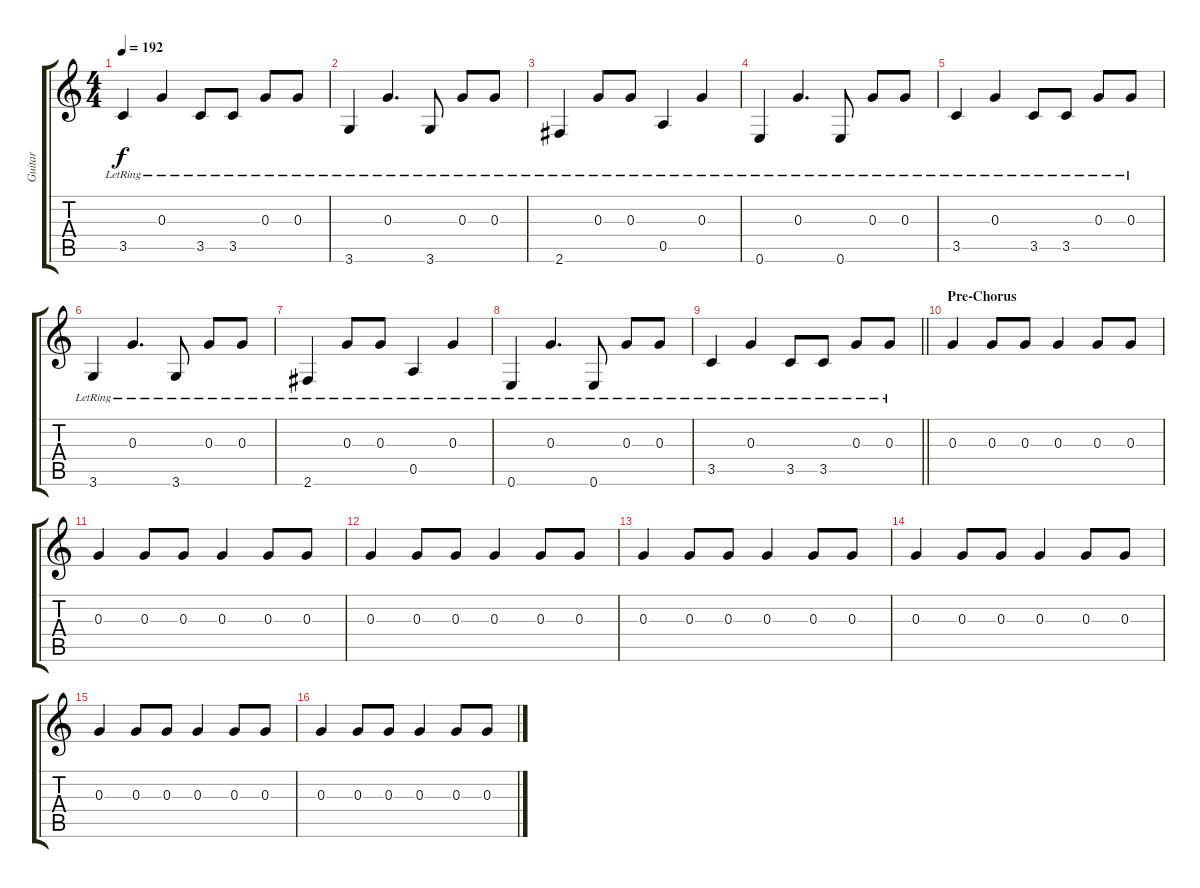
\track ("Guitar" "Guitar") {instrument acousticguitarsteel}
\staff {score tabs}
\tuning (E4 B3 G3 D3 A2 E2) {hide}
\ts (4 4)
\tempo 192
\clef g2
\ks c
3.5{lr}.4{dy f} 0.3{lr}.4 3.5{lr}.8 3.5{lr}.8 0.3{lr}.8 0.3{lr}.8 |
3.6{lr}.4 0.3{lr}.4{d} 3.6{lr}.8 0.3{lr}.8 0.3{lr}.8 |
2.6{lr}.4 0.3{lr}.8 0.3{lr}.8 0.5{lr}.4 0.3{lr}.4 |
0.6{lr}.4 0.3{lr}.4{d} 0.6{lr}.8 0.3{lr}.8 0.3{lr}.8 |
3.5{lr}.4 0.3{lr}.4 3.5{lr}.8 3.5{lr}.8 0.3{lr}.8 0.3{lr}.8 |
3.6{lr}.4 0.3{lr}.4{d} 3.6{lr}.8 0.3{lr}.8 0.3{lr}.8 |
2.6{lr}.4 0.3{lr}.8 0.3{lr}.8 0.5{lr}.4 0.3{lr}.4 |
0.6{lr}.4 0.3{lr}.4{d} 0.6{lr}.8 0.3{lr}.8 0.3{lr}.8 |
\barLineRight lightlight
3.5{lr}.4 0.3{lr}.4 3.5{lr}.8 3.5{lr}.8 0.3{lr}.8 0.3{lr}.8 |
\section ("" "Pre-Chorus")
0.3.4{volume 6} 0.3.8 0.3.8 0.3.4 0.3.8 0.3.8 |
0.3.4 0.3.8 0.3.8 0.3.4 0.3.8 0.3.8 |
0.3.4 0.3.8 0.3.8 0.3.4 0.3.8 0.3.8 |
0.3.4 0.3.8 0.3.8 0.3.4 0.3.8 0.3.8 |
0.3.4 0.3.8 0.3.8 0.3.4 0.3.8 0.3.8 |
0.3.4 0.3.8 0.3.8 0.3.4 0.3.8 0.3.8 |
0.3.4 0.3.8 0.3.8 0.3.4 0.3.8 0.3.8
